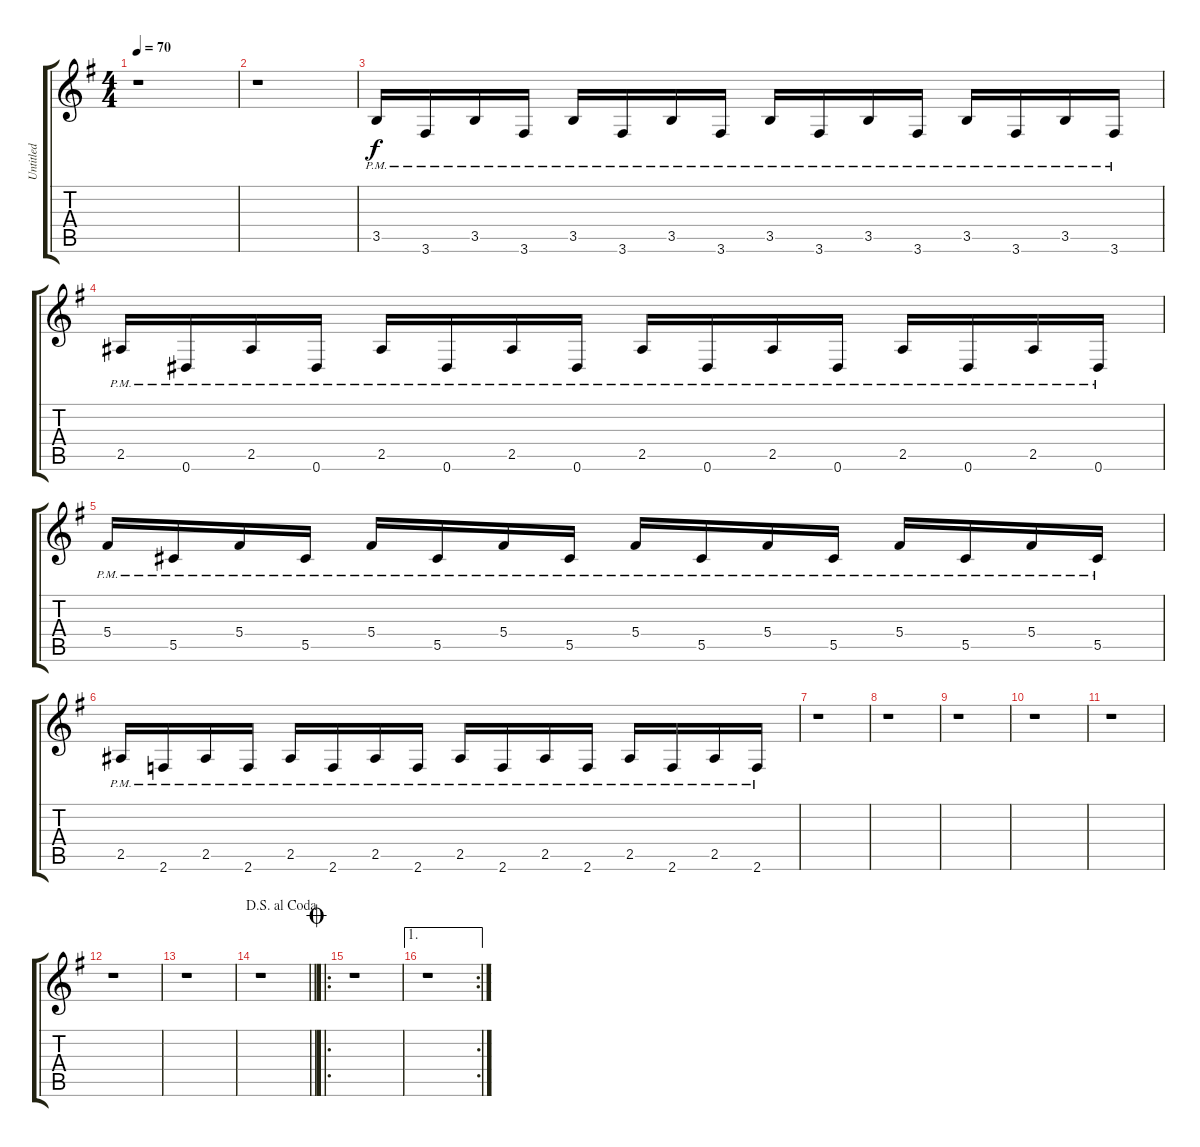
\track ("Untitled" "Untitled") {instrument distortionguitar}
\staff {score tabs}
\tuning (Eb4 Bb3 Gb3 Db3 Ab2 Eb2) {hide}
\ts (4 4)
\tempo 70
\clef g2
\ks g
r.1{dy f} |
r.1 |
3.5{pm}.16 3.6{pm}.16 3.5{pm}.16 3.6{pm}.16 3.5{pm}.16 3.6{pm}.16 3.5{pm}.16 3.6{pm}.16 3.5{pm}.16 3.6{pm}.16 3.5{pm}.16 3.6{pm}.16 3.5{pm}.16 3.6{pm}.16 3.5{pm}.16 3.6{pm}.16 |
2.5{pm}.16 0.6{pm}.16 2.5{pm}.16 0.6{pm}.16 2.5{pm}.16 0.6{pm}.16 2.5{pm}.16 0.6{pm}.16 2.5{pm}.16 0.6{pm}.16 2.5{pm}.16 0.6{pm}.16 2.5{pm}.16 0.6{pm}.16 2.5{pm}.16 0.6{pm}.16 |
5.4{pm}.16 5.5{pm}.16 5.4{pm}.16 5.5{pm}.16 5.4{pm}.16 5.5{pm}.16 5.4{pm}.16 5.5{pm}.16 5.4{pm}.16 5.5{pm}.16 5.4{pm}.16 5.5{pm}.16 5.4{pm}.16 5.5{pm}.16 5.4{pm}.16 5.5{pm}.16 |
2.5{pm}.16 2.6{pm}.16 2.5{pm}.16 2.6{pm}.16 2.5{pm}.16 2.6{pm}.16 2.5{pm}.16 2.6{pm}.16 2.5{pm}.16 2.6{pm}.16 2.5{pm}.16 2.6{pm}.16 2.5{pm}.16 2.6{pm}.16 2.5{pm}.16 2.6{pm}.16 |
r.1 |
r.1 |
r.1 |
r.1 |
r.1 |
r.1 |
r.1 |
\jump dalsegnoalcoda
\barLineRight lightlight
r.1 |
\ro
\jump coda
r.1 |
\ae 1
\rc 2
r.1
